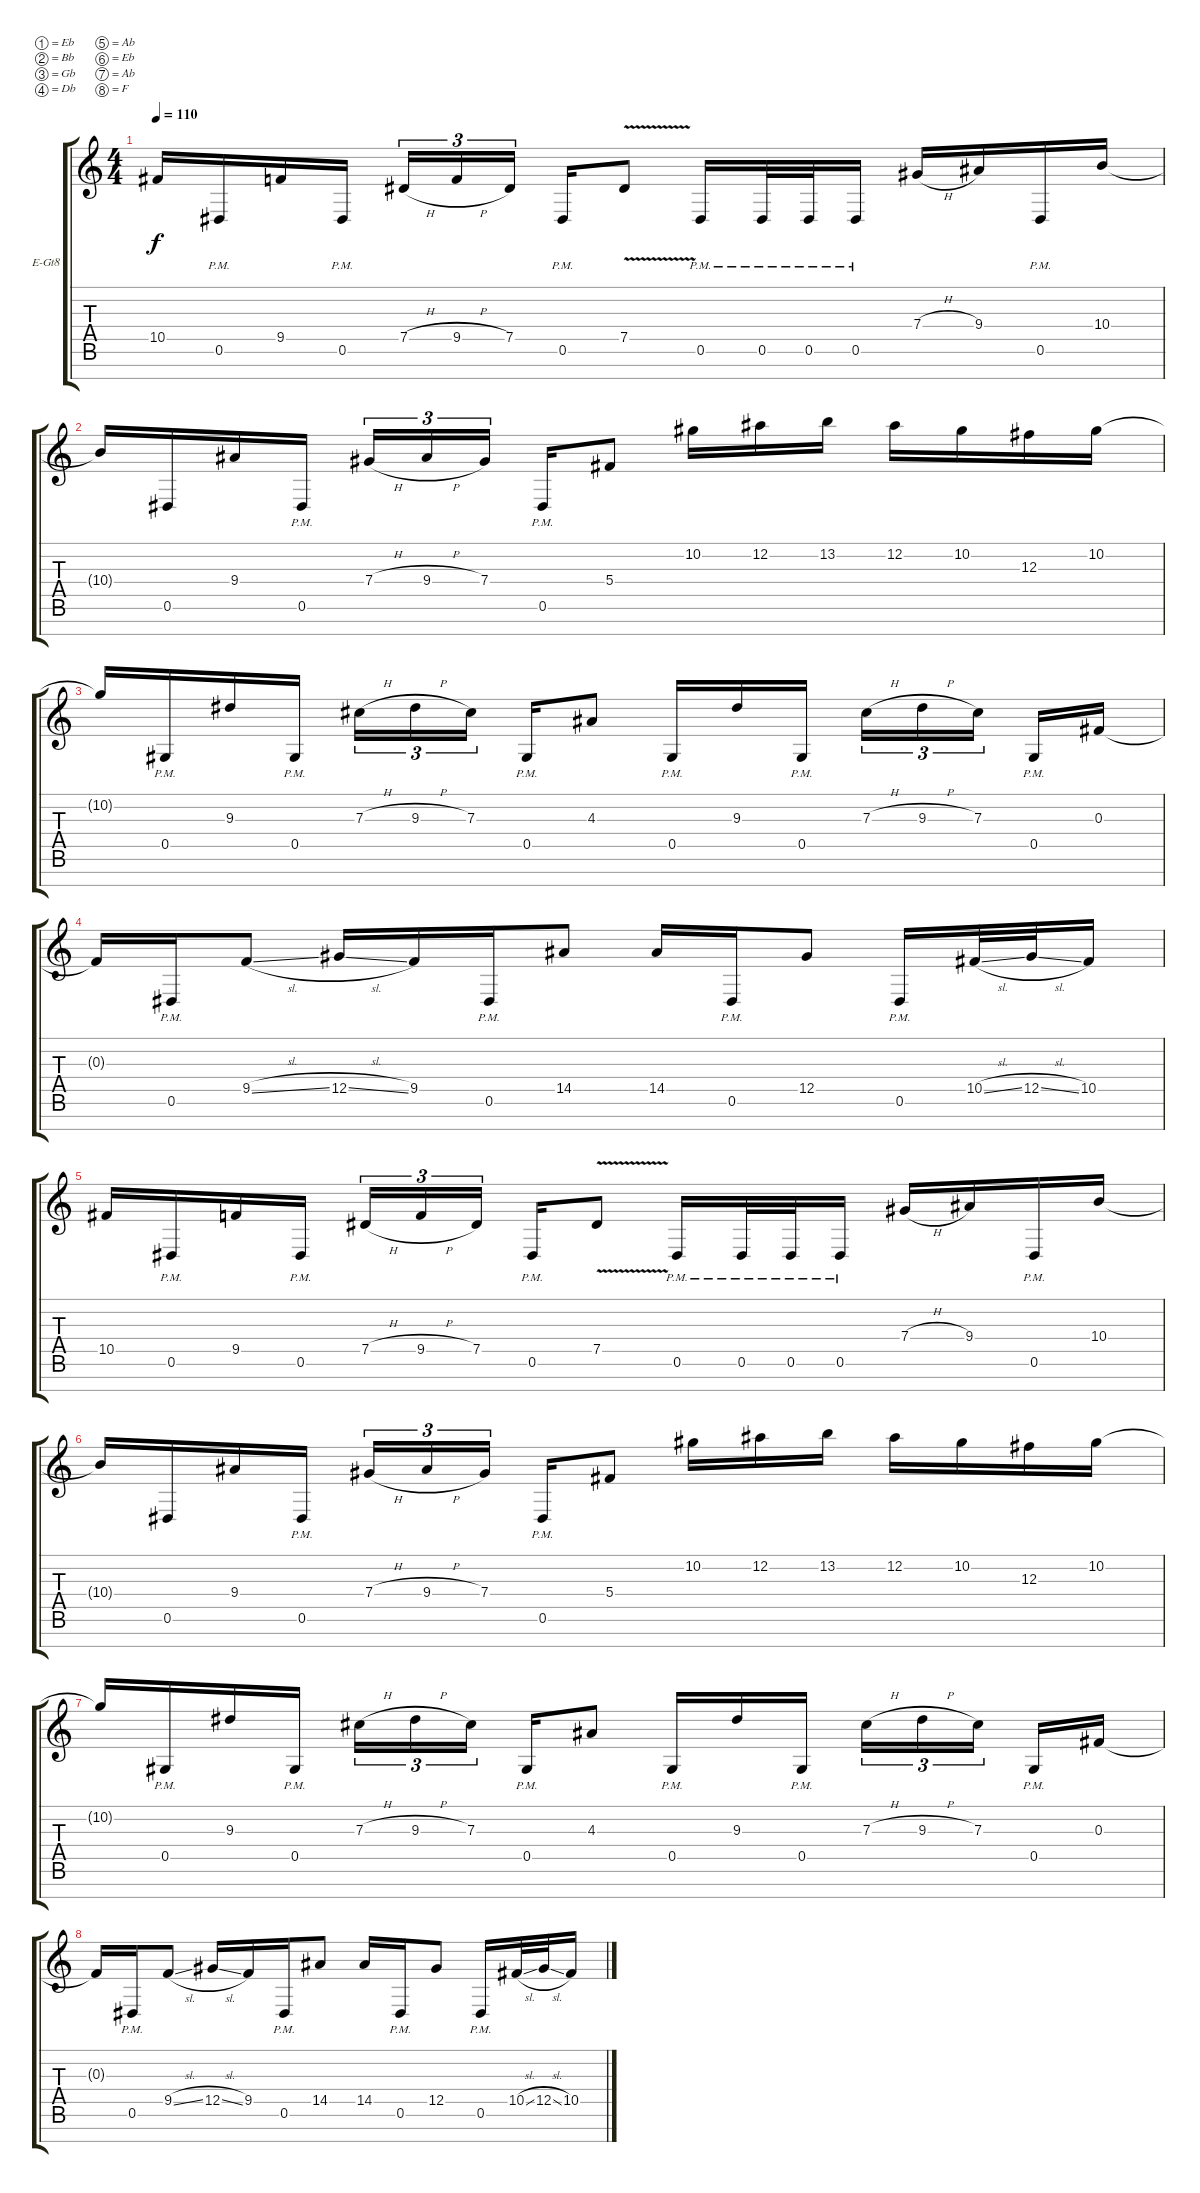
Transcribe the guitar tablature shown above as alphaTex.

\defaultSystemsLayout 4
\bracketExtendMode groupsimilarinstruments
\firstSystemTrackNameOrientation horizontal
\otherSystemsTrackNameOrientation horizontal
\track ("Electric Guitar" "E-Gt8") {instrument distortionguitar}
\staff {score tabs}
\tuning (Eb4 Bb3 Gb3 Db3 Ab2 Eb2 Ab1 F1)
\ts (4 4)
\tempo 110
\clef g2
\ks c
10.5.16{dy f} 0.6{pm}.16 9.5.16 0.6{pm}.16 7.5{h}.16{tu (3 2)} 9.5{h}.16{tu (3 2)} 7.5.16{tu (3 2)} 0.6{pm}.16 7.5{v}.8 0.6{pm}.16 0.6{pm}.32 0.6{pm}.32 0.6{pm}.16 7.4{h}.16 9.4.16 0.6{pm}.16 10.4.16 |
10.4{t}.16 0.6.16 9.4.16 0.6{pm}.16 7.4{h}.16{tu (3 2)} 9.4{h}.16{tu (3 2)} 7.4.16{tu (3 2)} 0.6{pm}.16 5.4.8 10.2.16 12.2.16 13.2.16 12.2.16 10.2.16 12.3.16 10.2.16 |
10.2{t}.16 0.5{pm}.16 9.3.16 0.5{pm}.16 7.3{h}.16{tu (3 2)} 9.3{h}.16{tu (3 2)} 7.3.16{tu (3 2)} 0.5{pm}.16 4.3.8 0.5{pm}.16 9.3.16 0.5{pm}.16 7.3{h}.16{tu (3 2)} 9.3{h}.16{tu (3 2)} 7.3.16{tu (3 2)} 0.5{pm}.16 0.3.16 |
0.3{t}.16 0.6{pm}.16 9.5{sl}.8 12.5{sl}.16 9.5.16 0.6{pm}.16 14.5.8 14.5.16 0.6{pm}.16 12.5.8 0.6{pm}.16 10.5{sl}.32 12.5{sl}.32 10.5.16 |
10.5.16 0.6{pm}.16 9.5.16 0.6{pm}.16 7.5{h}.16{tu (3 2)} 9.5{h}.16{tu (3 2)} 7.5.16{tu (3 2)} 0.6{pm}.16 7.5{v}.8 0.6{pm}.16 0.6{pm}.32 0.6{pm}.32 0.6{pm}.16 7.4{h}.16 9.4.16 0.6{pm}.16 10.4.16 |
10.4{t}.16 0.6.16 9.4.16 0.6{pm}.16 7.4{h}.16{tu (3 2)} 9.4{h}.16{tu (3 2)} 7.4.16{tu (3 2)} 0.6{pm}.16 5.4.8 10.2.16 12.2.16 13.2.16 12.2.16 10.2.16 12.3.16 10.2.16 |
10.2{t}.16 0.5{pm}.16 9.3.16 0.5{pm}.16 7.3{h}.16{tu (3 2)} 9.3{h}.16{tu (3 2)} 7.3.16{tu (3 2)} 0.5{pm}.16 4.3.8 0.5{pm}.16 9.3.16 0.5{pm}.16 7.3{h}.16{tu (3 2)} 9.3{h}.16{tu (3 2)} 7.3.16{tu (3 2)} 0.5{pm}.16 0.3.16 |
0.3{t}.16 0.6{pm}.16 9.5{sl}.8 12.5{sl}.16 9.5.16 0.6{pm}.16 14.5.8 14.5.16 0.6{pm}.16 12.5.8 0.6{pm}.16 10.5{sl}.32 12.5{sl}.32 10.5.16
